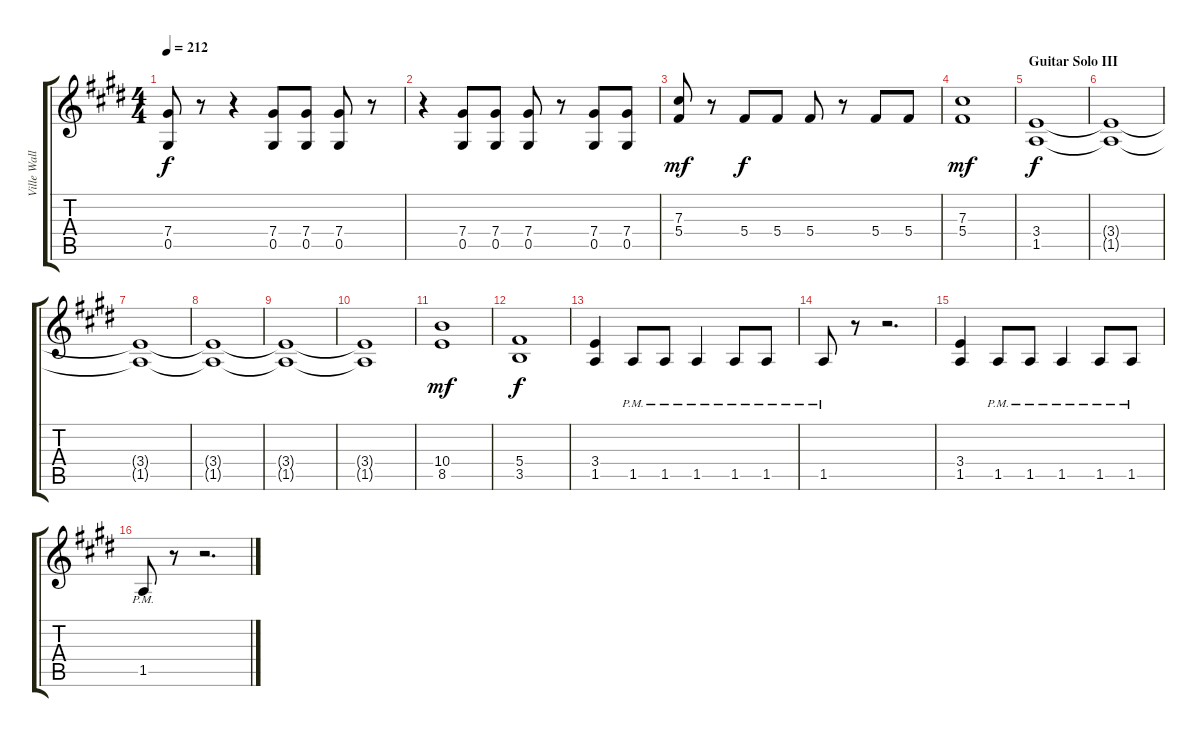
\track ("Ville Wallenius - Guitar II" "Ville Wall") {instrument distortionguitar}
\staff {score tabs}
\tuning (Eb4 Bb3 Gb3 Db3 Ab2 Eb2) {hide}
\ts (4 4)
\tempo 212
\clef g2
\ks c#minor
(7.4 0.5).8{dy f} r.8 r.4 (7.4 0.5).8 (7.4 0.5).8 (7.4 0.5).8 r.8 |
r.4 (7.4 0.5).8 (7.4 0.5).8 (7.4 0.5).8 r.8 (7.4 0.5).8 (7.4 0.5).8 |
(7.3 5.4).8{dy mf} r.8 5.4.8{dy f} 5.4.8 5.4.8 r.8 5.4.8 5.4.8 |
(7.3 5.4).1{dy mf} |
\section ("" "Guitar Solo III")
(3.4 1.5).1{dy f volume 15 balance 8} |
(3.4{t} 1.5{t}).1 |
(3.4{t} 1.5{t}).1 |
(3.4{t} 1.5{t}).1 |
(3.4{t} 1.5{t}).1 |
(3.4{t} 1.5{t}).1 |
(10.4 8.5).1{dy mf} |
(5.4 3.5).1{dy f} |
(3.4 1.5).4 1.5{pm}.8 1.5{pm}.8 1.5{pm}.4 1.5{pm}.8 1.5{pm}.8 |
1.5{pm}.8 r.8 r.2{d} |
(3.4 1.5).4 1.5{pm}.8 1.5{pm}.8 1.5{pm}.4 1.5{pm}.8 1.5{pm}.8 |
1.5{pm}.8 r.8 r.2{d}
